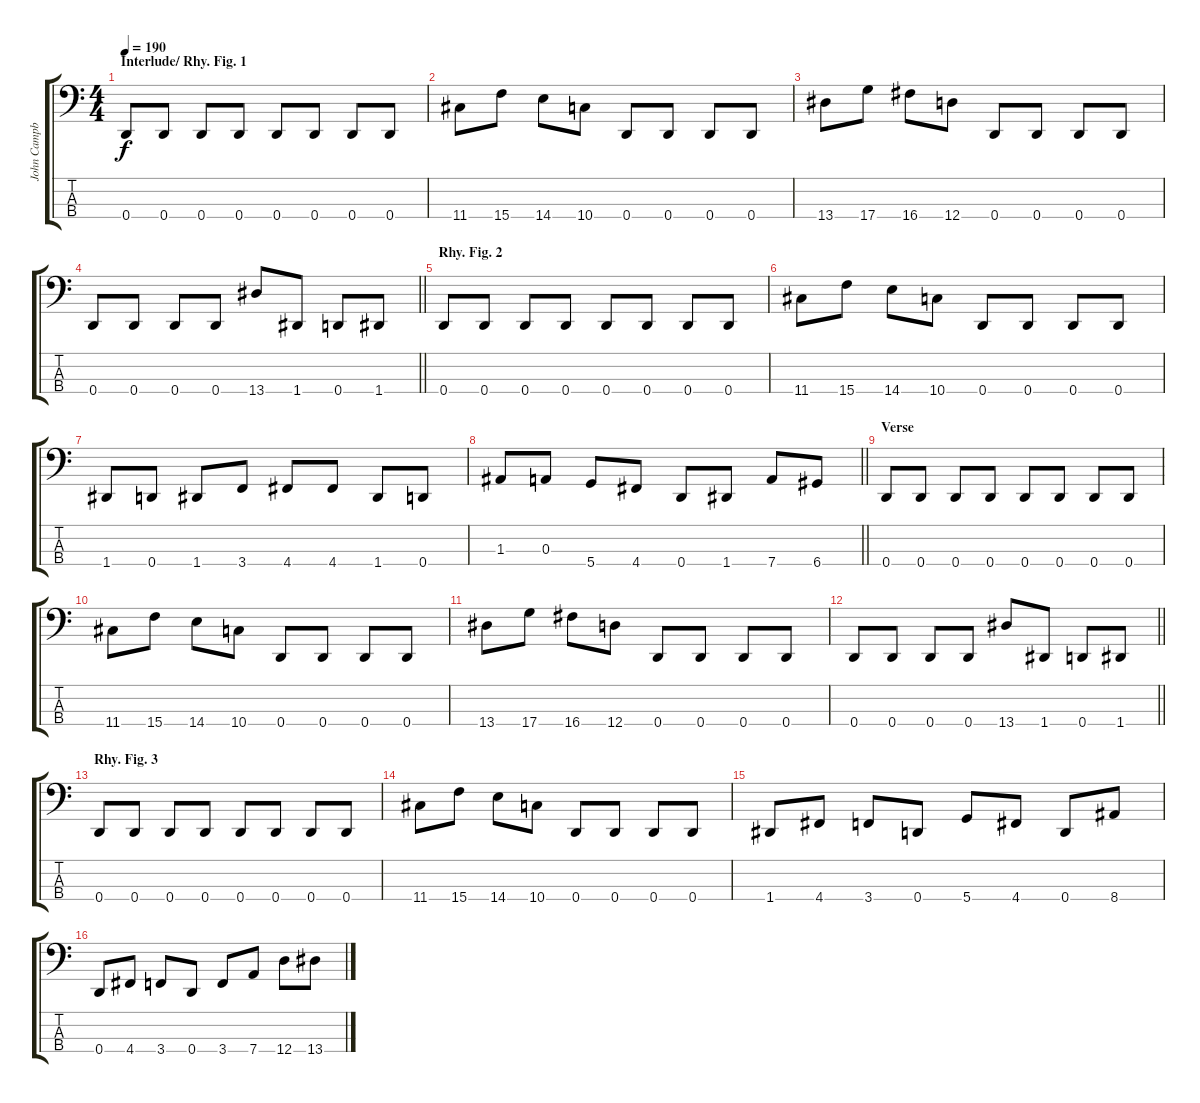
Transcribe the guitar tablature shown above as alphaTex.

\track ("John Campbell" "John Campb") {instrument electricbasspick}
\staff {score tabs}
\tuning (G2 D2 A1 D1) {hide}
\ts (4 4)
\section ("" "Interlude/ Rhy. Fig. 1")
\tempo 190
\clef f4
\ks c
0.4.8{dy f} 0.4.8 0.4.8 0.4.8 0.4.8 0.4.8 0.4.8 0.4.8 |
11.4.8 15.4.8 14.4.8 10.4.8 0.4.8 0.4.8 0.4.8 0.4.8 |
13.4.8 17.4.8 16.4.8 12.4.8 0.4.8 0.4.8 0.4.8 0.4.8 |
\barLineRight lightlight
0.4.8 0.4.8 0.4.8 0.4.8 13.4.8 1.4.8 0.4.8 1.4.8 |
\section ("" "Rhy. Fig. 2")
0.4.8 0.4.8 0.4.8 0.4.8 0.4.8 0.4.8 0.4.8 0.4.8 |
11.4.8 15.4.8 14.4.8 10.4.8 0.4.8 0.4.8 0.4.8 0.4.8 |
1.4.8 0.4.8 1.4.8 3.4.8 4.4.8 4.4.8 1.4.8 0.4.8 |
\barLineRight lightlight
1.3.8 0.3.8 5.4.8 4.4.8 0.4.8 1.4.8 7.4.8 6.4.8 |
\section ("" "Verse")
0.4.8 0.4.8 0.4.8 0.4.8 0.4.8 0.4.8 0.4.8 0.4.8 |
11.4.8 15.4.8 14.4.8 10.4.8 0.4.8 0.4.8 0.4.8 0.4.8 |
13.4.8 17.4.8 16.4.8 12.4.8 0.4.8 0.4.8 0.4.8 0.4.8 |
\barLineRight lightlight
0.4.8 0.4.8 0.4.8 0.4.8 13.4.8 1.4.8 0.4.8 1.4.8 |
\section ("" "Rhy. Fig. 3")
0.4.8 0.4.8 0.4.8 0.4.8 0.4.8 0.4.8 0.4.8 0.4.8 |
11.4.8 15.4.8 14.4.8 10.4.8 0.4.8 0.4.8 0.4.8 0.4.8 |
1.4.8 4.4.8 3.4.8 0.4.8 5.4.8 4.4.8 0.4.8 8.4.8 |
0.4.8 4.4.8 3.4.8 0.4.8 3.4.8 7.4.8 12.4.8 13.4.8
